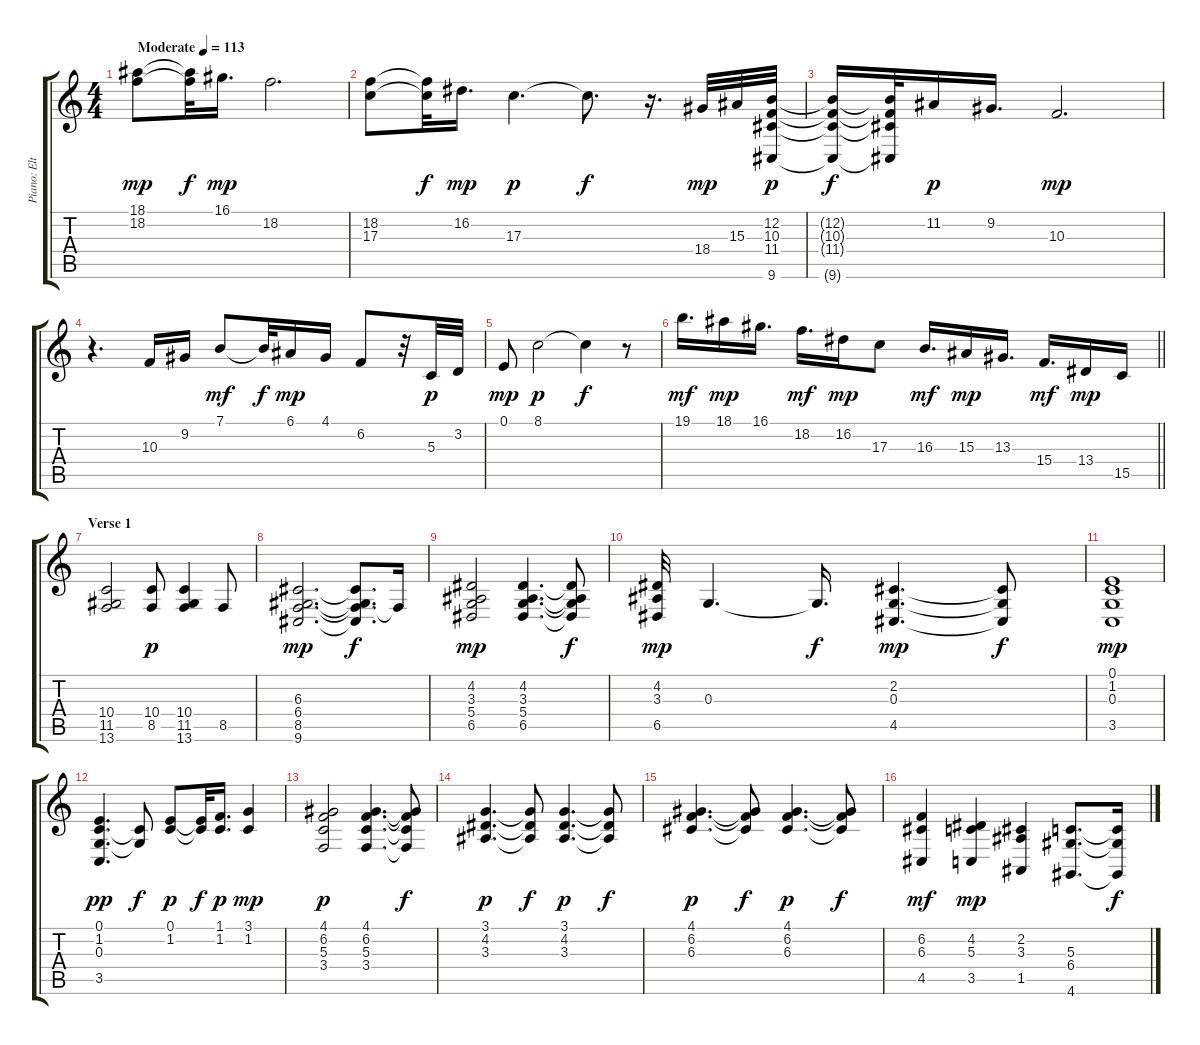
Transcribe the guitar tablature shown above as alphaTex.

\track ("Piano: Elton John" "Piano: Elt") {instrument acousticgrandpiano}
\staff {score tabs}
\tuning (E4 B3 G3 D3 A2 E2) {hide}
\ts (4 4)
\tempo (113 "Moderate")
\clef g2
\ks c
(18.1 18.2).8{dy mp instrument acousticgrandpiano} (18.1{t} 18.2{t}).32{dy f} 16.1.16{d dy mp} 18.2.2{d} |
(18.2 17.3).8 (18.2{t} 17.3{t}).32{dy f} 16.2.16{d dy mp} 17.3.4{d dy p} 17.3{t}.8{d dy f} r.16{d} 18.4.32{dy mp} 15.3.32 (12.2 10.3 11.4 9.6).32{dy p} |
(12.2{t} 10.3{t} 11.4{t} 9.6{t}).16{dy f} (12.2{t} 10.3{t} 11.4{t} 9.6{t}).32 11.2.16{dy p} 9.2.16{d} 10.3.2{d dy mp} |
r.4{d} 10.3.16 9.2.16 7.1.8{dy mf} 7.1{t}.32{dy f} 6.1.16{dy mp} 4.1.16 6.2.8 r.32 5.3.32{dy p} 3.2.32 |
0.1.8{dy mp} 8.1.2{dy p} 8.1{t}.4{dy f} r.8 |
\barLineRight lightlight
19.1.16{d dy mf} 18.1.16{dy mp} 16.1.16{d} 18.2.16{d dy mf} 16.2.16{dy mp} 17.3.8 16.3.16{d dy mf} 15.3.16{dy mp} 13.3.16{d} 15.4.16{d dy mf} 13.4.16{dy mp} 15.5.16 |
\section ("" "Verse 1")
(10.4 11.5 13.6).2 (10.4 8.5).8{dy p} (10.4 11.5 13.6).4 8.5.8 |
(6.3 6.4 8.5 9.6).2{d dy mp} (6.3{t} 6.4{t} 8.5{t} 9.6{t}).8{d dy f} 8.5{t}.16 |
(4.2 3.3 5.4 6.5).2{dy mp} (4.2 3.3 5.4 6.5).4{d} (4.2{t} 3.3{t} 5.4{t} 6.5{t}).8{dy f} |
(4.2 3.3 6.5).32{dy mp} 0.3.4{d} 0.3{t}.16{d dy f} (2.2 0.3 4.5).4{d dy mp} (2.2{t} 0.3{t} 4.5{t}).8{dy f} |
(0.1 1.2 0.3 3.5).1{dy mp} |
(0.1 1.2 0.3 3.5).4{d dy pp} (1.2{t} 0.3{t}).8{dy f} (0.1 1.2).8{dy p} (0.1{t} 1.2{t}).32{dy f} (1.1 1.2).16{d dy p} (3.1 1.2).4{dy mp} |
(4.1 6.2 5.3 3.4).2{dy p} (4.1 6.2 5.3 3.4).4{d} (4.1{t} 6.2{t} 5.3{t} 3.4{t}).8{dy f} |
(3.1 4.2 3.3).4{d dy p} (3.1{t} 4.2{t} 3.3{t}).8{dy f} (3.1 4.2 3.3).4{d dy p} (3.1{t} 4.2{t} 3.3{t}).8{dy f} |
(4.1 6.2 6.3).4{d dy p} (4.1{t} 6.2{t} 6.3{t}).8{dy f} (4.1 6.2 6.3).4{d dy p} (4.1{t} 6.2{t} 6.3{t}).8{dy f} |
(6.2 6.3 4.5).4{dy mf} (4.2 5.3 3.5).4{dy mp} (2.2 3.3 1.5).4 (5.3 6.4 4.6).8{d} (5.3{t} 6.4{t} 4.6{t}).16{dy f}
